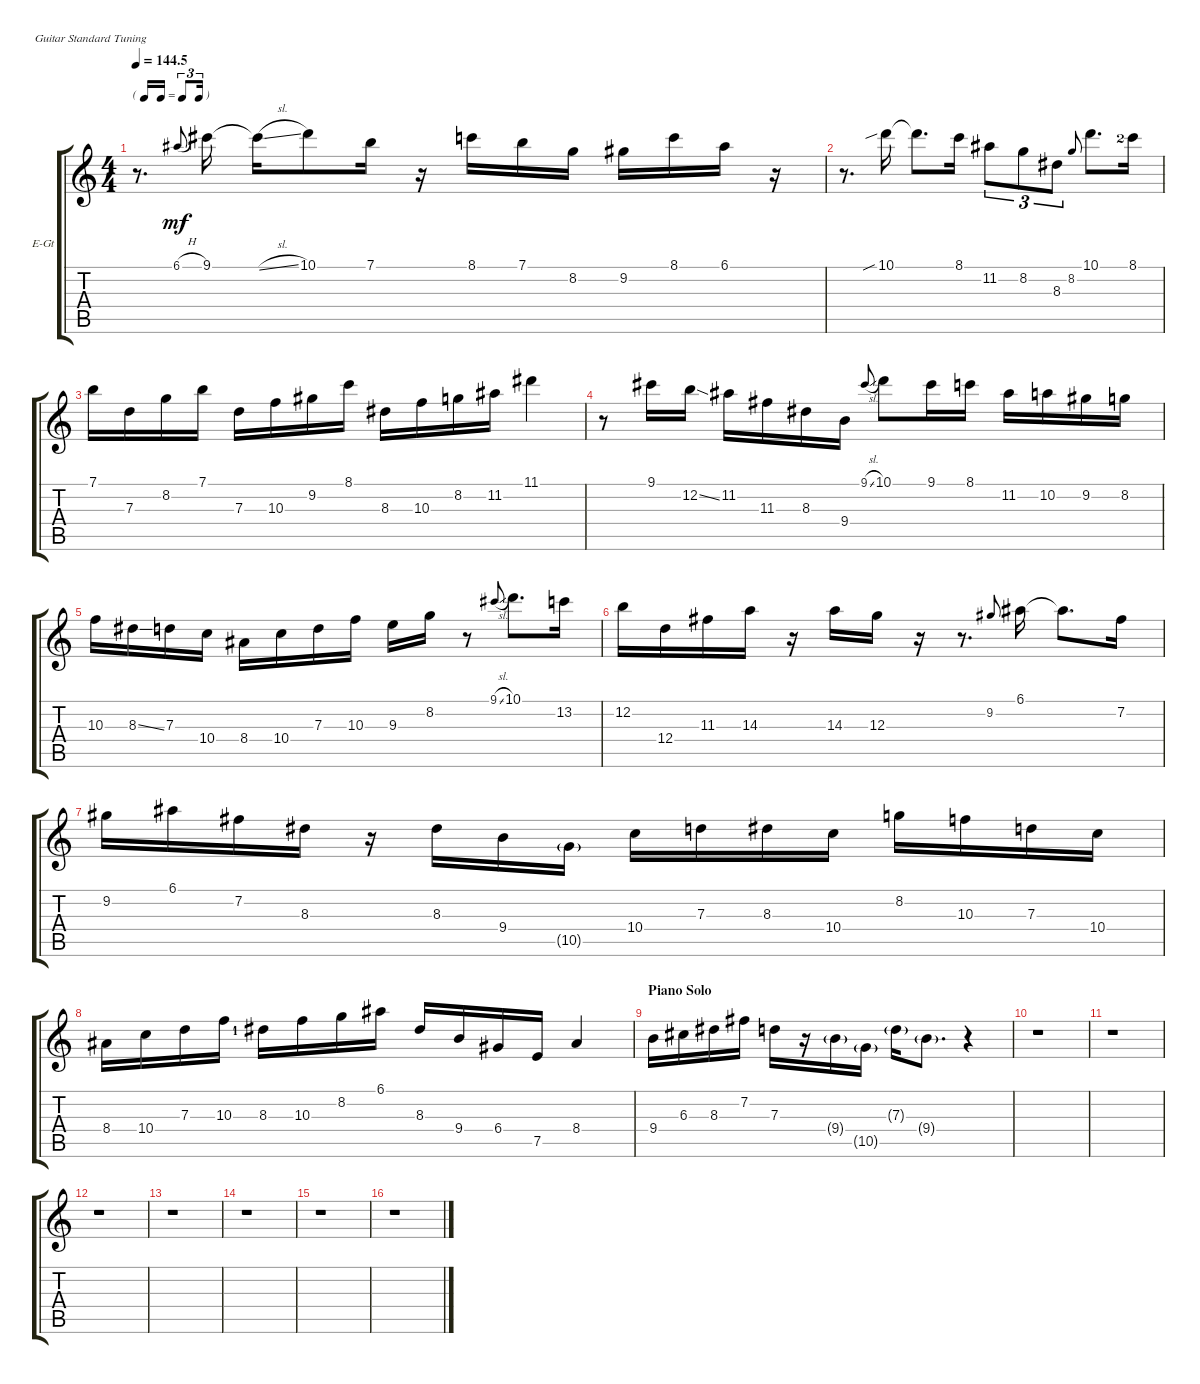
\defaultSystemsLayout 4
\bracketExtendMode groupsimilarinstruments
\firstSystemTrackNameOrientation horizontal
\otherSystemsTrackNameOrientation horizontal
\track ("Electric Guitar" "E-Gt") {instrument electricguitarclean}
\staff {score tabs}
\tuning (E4 B3 G3 D3 A2 E2)
\ts (4 4)
\tf triplet16th
\tempo
144.5
\accidentals auto
\clef g2
\ottava regular
\simile none
\scale
1.03909
\ks c
r.8{d dy mf} 6.1{h}.8{gr onbeat} 9.1.16 9.1{sl t}.16 10.1.8 7.1.16 r.16 8.1.16 7.1.16 8.2.16 9.2.16 8.1.16 6.1.16 r.16 |
\scale
0.960908 r.8{d} 10.1{sib}.16 10.1{t}.8{d} 8.1.16 11.2.8{tu (3 2)} 8.2.8{tu (3 2)} 8.3.8{tu (3 2)} 8.2.8{gr onbeat} 10.1.8{d} 8.1{lf 3}.16 |
\scale
1.03909 7.1.16 7.3.16 8.2.16 7.1.16 7.3.16 10.3.16 9.2.16 8.1.16 8.3.16 10.3.16 8.2.16 11.2.16 11.1.4 |
\scale
0.960908 r.8 9.1.16 12.2{ss}.16 11.2.16 11.3.16 8.3.16 9.4.16 9.1{sl}.8{gr onbeat} 10.1.8 9.1.16 8.1.16 11.2.16 10.2.16 9.2.16 8.2.16 |
\scale
1.03909 10.3.16 8.3{ss}.16 7.3.16 10.4.16 8.4.16 10.4.16 7.3.16 10.3.16 9.3.16 8.2.16 r.8 9.1{sl}.8{gr onbeat} 10.1.8{d} 13.2.16 |
\scale
0.960908 12.2.16 12.4.16 11.3.16 14.3.16 r.16 14.3.16 12.3.16 r.16 r.8{d} 9.2.8{gr onbeat} 6.1.16 6.1{t}.8{d} 7.2.16 |
\scale
1.03909 9.2.16 6.1.16 7.2.16 8.3.16 r.16 8.3.16 9.4.16 10.5{g}.16 10.4.16 7.3.16 8.3.16 10.4.16 8.2.16 10.3.16 7.3.16 10.4.16 |
\scale
0.960908 8.4.16 10.4.16 7.3.16 10.3.16 8.3{lf 2}.16 10.3.16 8.2.16 6.1.16 8.3.16 9.4.16 6.4.16 7.5.16 8.4.4{beam merge} |
\section ("" "Piano Solo")
\scale
1.03909 9.4.16 6.3.16 8.3.16 7.2.16 7.3.16 r.16 9.4{g}.16 10.5{g}.16 7.3{g}.16 9.4{g}.8{d} r.4 |
\scale
0.960908 r.1 |
\scale
1.03909 r.1 |
\scale
0.960908 r.1 |
\scale
1.03909 r.1 |
\scale
0.960908 r.1 |
\scale
1.03909 r.1 |
\scale
0.960908 r.1
